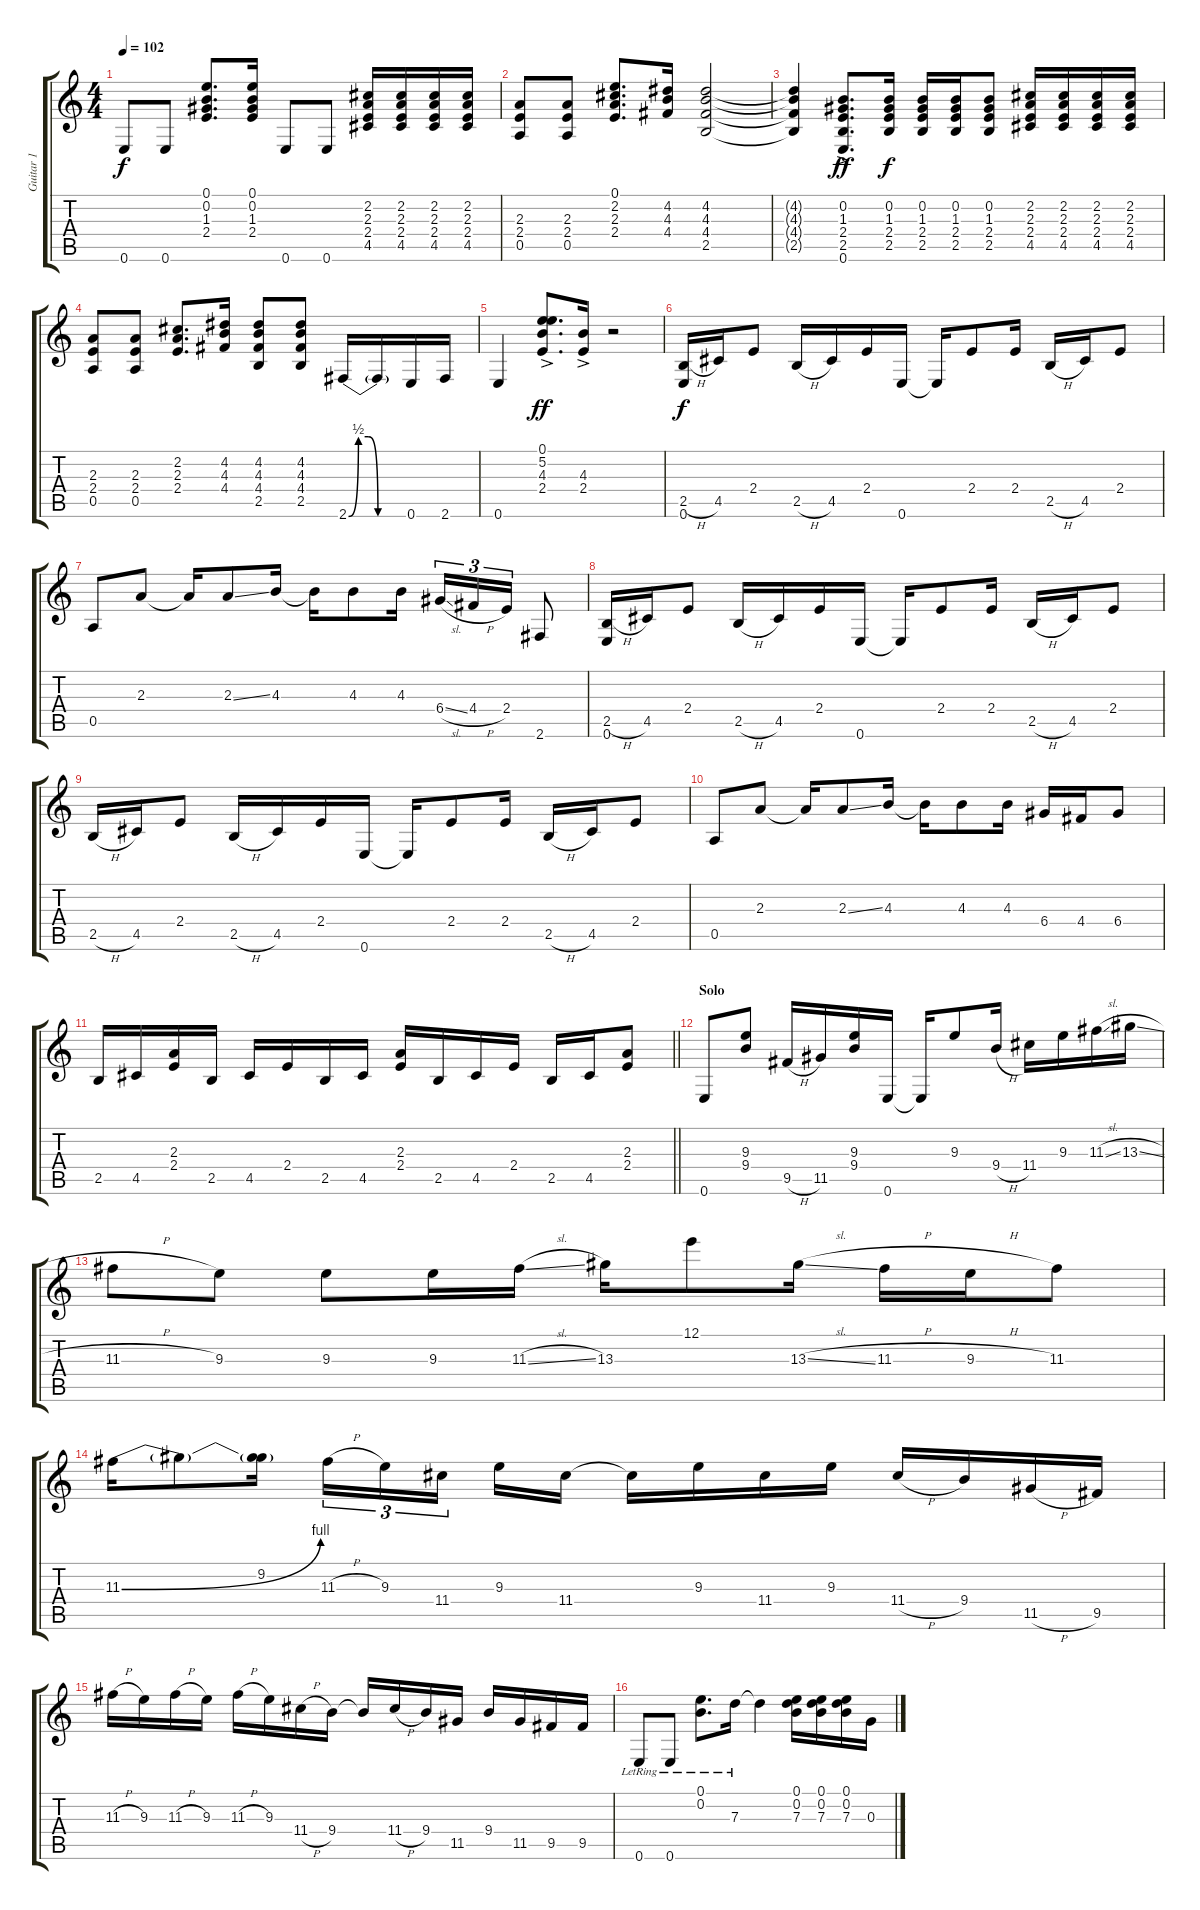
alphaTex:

\track ("Guitar 1" "Guitar 1") {instrument overdrivenguitar}
\staff {score tabs}
\tuning (E4 B3 G3 D3 A2 E2) {hide}
\ts (4 4)
\tempo 102
\clef g2
\ks c
0.6.8{dy f} 0.6.8 (0.1 0.2 1.3 2.4).8{d} (0.1 0.2 1.3 2.4).16 0.6.8 0.6.8 (2.2 2.3 2.4 4.5).16 (2.2 2.3 2.4 4.5).16 (2.2 2.3 2.4 4.5).16 (2.2 2.3 2.4 4.5).16 |
(2.3 2.4 0.5).8 (2.3 2.4 0.5).8 (0.1 2.2 2.3 2.4).8{d} (4.2 4.3 4.4).16 (4.2 4.3 4.4 2.5).2 |
(4.2{t} 4.3{t} 4.4{t} 2.5{t}).4 (0.2{ac} 1.3{ac} 2.4{ac} 2.5{ac} 0.6{ac}).8{d dy ff} (0.2 1.3 2.4 2.5).16{dy f} (0.2 1.3 2.4 2.5).16 (0.2 1.3 2.4 2.5).16 (0.2 1.3 2.4 2.5).8 (2.2 2.3 2.4 4.5).16 (2.2 2.3 2.4 4.5).16 (2.2 2.3 2.4 4.5).16 (2.2 2.3 2.4 4.5).16 |
(2.3 2.4 0.5).8 (2.3 2.4 0.5).8 (2.2 2.3 2.4).8{d} (4.2 4.3 4.4).16 (4.2 4.3 4.4 2.5).8 (4.2 4.3 4.4 2.5).8 2.6{be (custom 0 0 10 2 20 2 30 0 60 0)}.16 2.6{t}.16 0.6.16 2.6.16 |
0.6.4 (0.1{ac} 5.2{ac} 4.3{ac} 2.4{ac}).8{d dy ff} (4.3{ac} 2.4{ac}).16 r.2 |
(2.5{h} 0.6).16{dy f} 4.5.16 2.4.8 2.5{h}.16 4.5.16 2.4.16 0.6.16 0.6{t}.16 2.4.8 2.4.16 2.5{h}.16 4.5.16 2.4.8 |
0.5.8 2.3.8 2.3{t}.16 2.3{ss}.8 4.3.16 4.3{t}.16 4.3.8 4.3.16 6.4{sl}.16{tu (3 2)} 4.4{h}.16{tu (3 2)} 2.4.16{tu (3 2)} 2.6.8 |
(2.5{h} 0.6).16 4.5.16 2.4.8 2.5{h}.16 4.5.16 2.4.16 0.6.16 0.6{t}.16 2.4.8 2.4.16 2.5{h}.16 4.5.16 2.4.8 |
2.5{h}.16 4.5.16 2.4.8 2.5{h}.16 4.5.16 2.4.16 0.6.16 0.6{t}.16 2.4.8 2.4.16 2.5{h}.16 4.5.16 2.4.8 |
0.5.8 2.3.8 2.3{t}.16 2.3{ss}.8 4.3.16 4.3{t}.16 4.3.8 4.3.16 6.4.16 4.4.16 6.4.8 |
\barLineRight lightlight
2.5.16 4.5.16 (2.3 2.4).16 2.5.16 4.5.16 2.4.16 2.5.16 4.5.16 (2.3 2.4).16 2.5.16 4.5.16 2.4.16 2.5.16 4.5.16 (2.3 2.4).8 |
\section ("" "Solo")
0.6.8 (9.3 9.4).8 9.5{h}.16 11.5.16 (9.3 9.4).16 0.6.16 0.6{t}.16 9.3.8 9.4{h}.16 11.4.16 9.3.16 11.3{sl}.16 13.3{sl}.16 |
11.3{h}.8 9.3.8 9.3.8 9.3.16 11.3{sl}.16 13.3.16 12.1.8 13.3{sl}.16 11.3{h}.16 9.3{h}.16 11.3.8 |
11.3{be (bend 0 0 60 4)}.16 11.3{t}.8 (9.2 11.3{t}).16 11.3{h}.16{tu (3 2)} 9.3.16{tu (3 2)} 11.4.16{tu (3 2) beam splitsecondary} 9.3.16 11.4.16 11.4{t}.16 9.3.16 11.4.16 9.3.16 11.4{h}.16 9.4.16 11.5{h}.16 9.5.16 |
11.3{h}.16 9.3.16 11.3{h}.16 9.3.16 11.3{h}.16 9.3.16 11.4{h}.16 9.4.16 9.4{t}.16 11.4{h}.16 9.4.16 11.5.16 9.4.16 11.5.16 9.5.16 9.5.16 |
0.6{lr}.8 0.6{lr}.8 (0.1{lr} 0.2).8{d} 7.3{lr}.16 7.3{t}.4 (0.1 0.2 7.3).16 (0.1 0.2 7.3).16 (0.1 0.2 7.3).16 0.3.16
